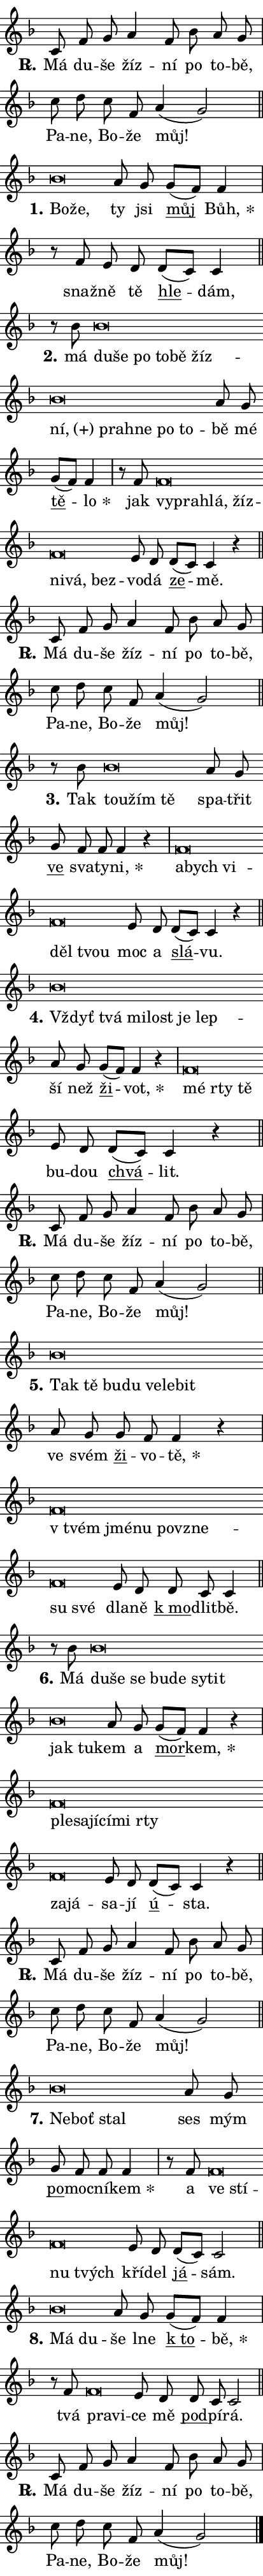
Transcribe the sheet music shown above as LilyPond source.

\version "2.22.1"
\header { tagline = "" }
\paper {
  indent = 0\cm
  top-margin = 0\cm
  right-margin = 0\cm
  bottom-margin = 0\cm
  left-margin = 0\cm
  paper-width = 7\cm
  page-breaking = #ly:one-page-breaking
  system-system-spacing.basic-distance = #11
  score-system-spacing.basic-distance = #11.3
  ragged-last = ##f
}


%% Author: Thomas Morley
%% https://lists.gnu.org/archive/html/lilypond-user/2020-05/msg00002.html
#(define (line-position grob)
"Returns position of @var[grob} in current system:
   @code{'start}, if at first time-step
   @code{'end}, if at last time-step
   @code{'middle} otherwise
"
  (let* ((col (ly:item-get-column grob))
         (ln (ly:grob-object col 'left-neighbor))
         (rn (ly:grob-object col 'right-neighbor))
         (col-to-check-left (if (ly:grob? ln) ln col))
         (col-to-check-right (if (ly:grob? rn) rn col))
         (break-dir-left
           (and
             (ly:grob-property col-to-check-left 'non-musical #f)
             (ly:item-break-dir col-to-check-left)))
         (break-dir-right
           (and
             (ly:grob-property col-to-check-right 'non-musical #f)
             (ly:item-break-dir col-to-check-right))))
        (cond ((eqv? 1 break-dir-left) 'start)
              ((eqv? -1 break-dir-right) 'end)
              (else 'middle))))

#(define (tranparent-at-line-position vctor)
  (lambda (grob)
  "Relying on @code{line-position} select the relevant enry from @var{vctor}.
Used to determine transparency,"
    (case (line-position grob)
      ((end) (not (vector-ref vctor 0)))
      ((middle) (not (vector-ref vctor 1)))
      ((start) (not (vector-ref vctor 2))))))

noteHeadBreakVisibility =
#(define-music-function (break-visibility)(vector?)
"Makes @code{NoteHead}s transparent relying on @var{break-visibility}"
#{
  \override NoteHead.transparent =
    #(tranparent-at-line-position break-visibility)
#})

#(define delete-ledgers-for-transparent-note-heads
  (lambda (grob)
    "Reads whether a @code{NoteHead} is transparent.
If so this @code{NoteHead} is removed from @code{'note-heads} from
@var{grob}, which is supposed to be @code{LedgerLineSpanner}.
As a result ledgers are not printed for this @code{NoteHead}"
    (let* ((nhds-array (ly:grob-object grob 'note-heads))
           (nhds-list
             (if (ly:grob-array? nhds-array)
                 (ly:grob-array->list nhds-array)
                 '()))
           ;; Relies on the transparent-property being done before
           ;; Staff.LedgerLineSpanner.after-line-breaking is executed.
           ;; This is fragile ...
           (to-keep
             (remove
               (lambda (nhd)
                 (ly:grob-property nhd 'transparent #f))
               nhds-list)))
      ;; TODO find a better method to iterate over grob-arrays, similiar
      ;; to filter/remove etc for lists
      ;; For now rebuilt from scratch
      (set! (ly:grob-object grob 'note-heads)  '())
      (for-each
        (lambda (nhd)
          (ly:pointer-group-interface::add-grob grob 'note-heads nhd))
        to-keep))))

hideNotes = {
  \noteHeadBreakVisibility #begin-of-line-visible
}
unHideNotes = {
  \noteHeadBreakVisibility #all-visible
}

% work-around for resetting accidentals
% https://lilypond.org/doc/v2.23/Documentation/notation/displaying-rhythms#unmetered-music
cadenzaMeasure = {
  \cadenzaOff
  \partial 1024 s1024
  \cadenzaOn
}

#(define-markup-command (accent layout props text) (markup?)
  "Underline accented syllable"
  (interpret-markup layout props
    #{\markup \override #'(offset . 4.3) \underline { #text }#}))

responsum = \markup \concat {
  "R" \hspace #-1.05 \path #0.1 #'((moveto 0 0.07) (lineto 0.9 0.8)) \hspace #0.05 "."
}

\layout {
    \context {
        \Staff
        \remove "Time_signature_engraver"
        \override LedgerLineSpanner.after-line-breaking = #delete-ledgers-for-transparent-note-heads
    }
    \context {
        \Voice {
            \override NoteHead.output-attributes = #'((class . "notehead"))
            \override Hairpin.height = #0.55
        }
    }
    \context {
        \Lyrics {
            \override StanzaNumber.output-attributes = #'((class . "stanzanumber"))
            \override LyricSpace.minimum-distance = #0.9
            \override LyricText.font-name = #"TeX Gyre Schola"
            \override LyricText.font-size = 1
            \override StanzaNumber.font-name = #"TeX Gyre Schola Bold"
            \override StanzaNumber.font-size = 1
        }
    }
}

% magnetic-lyrics.ily
%
%   written by
%     Jean Abou Samra <jean@abou-samra.fr>
%     Werner Lemberg <wl@gnu.org>
%
%   adapted by
%     Jiri Hon <jiri.hon@gmail.com>
%
% Version 2022-Apr-15

% https://www.mail-archive.com/lilypond-user@gnu.org/msg149350.html

#(define (Left_hyphen_pointer_engraver context)
   "Collect syllable-hyphen-syllable occurrences in lyrics and store
them in properties.  This engraver only looks to the left.  For
example, if the lyrics input is @code{foo -- bar}, it does the
following.

@itemize @bullet
@item
Set the @code{text} property of the @code{LyricHyphen} grob between
@q{foo} and @q{bar} to @code{foo}.

@item
Set the @code{left-hyphen} property of the @code{LyricText} grob with
text @q{foo} to the @code{LyricHyphen} grob between @q{foo} and
@q{bar}.
@end itemize

Use this auxiliary engraver in combination with the
@code{lyric-@/text::@/apply-@/magnetic-@/offset!} hook."
   (let ((hyphen #f)
         (text #f))
     (make-engraver
      (acknowledgers
       ((lyric-syllable-interface engraver grob source-engraver)
        (set! text grob)))
      (end-acknowledgers
       ((lyric-hyphen-interface engraver grob source-engraver)
        ;(when (not (grob::has-interface grob 'lyric-space-interface))
          (set! hyphen grob)));)
      ((stop-translation-timestep engraver)
       (when (and text hyphen)
         (ly:grob-set-object! text 'left-hyphen hyphen))
       (set! text #f)
       (set! hyphen #f)))))

#(define (lyric-text::apply-magnetic-offset! grob)
   "If the space between two syllables is less than the value in
property @code{LyricText@/.details@/.squash-threshold}, move the right
syllable to the left so that it gets concatenated with the left
syllable.

Use this function as a hook for
@code{LyricText@/.after-@/line-@/breaking} if the
@code{Left_@/hyphen_@/pointer_@/engraver} is active."
   (let ((hyphen (ly:grob-object grob 'left-hyphen #f)))
     (when hyphen
       (let ((left-text (ly:spanner-bound hyphen LEFT)))
         (when (grob::has-interface left-text 'lyric-syllable-interface)
           (let* ((common (ly:grob-common-refpoint grob left-text X))
                  (this-x-ext (ly:grob-extent grob common X))
                  (left-x-ext
                   (begin
                     ;; Trigger magnetism for left-text.
                     (ly:grob-property left-text 'after-line-breaking)
                     (ly:grob-extent left-text common X)))
                  ;; `delta` is the gap width between two syllables.
                  (delta (- (interval-start this-x-ext)
                            (interval-end left-x-ext)))
                  (details (ly:grob-property grob 'details))
                  (threshold (assoc-get 'squash-threshold details 0.2)))
             (when (< delta threshold)
               (let* (;; We have to manipulate the input text so that
                      ;; ligatures crossing syllable boundaries are not
                      ;; disabled.  For languages based on the Latin
                      ;; script this is essentially a beautification.
                      ;; However, for non-Western scripts it can be a
                      ;; necessity.
                      (lt (ly:grob-property left-text 'text))
                      (rt (ly:grob-property grob 'text))
                      (is-space (grob::has-interface hyphen 'lyric-space-interface))
                      (space (if is-space " " ""))
                      (space-markup (grob-interpret-markup grob " "))
                      (space-size (interval-length (ly:stencil-extent space-markup X)))
                      (extra-delta (if is-space space-size 0))
                      ;; Append new syllable.
                      (ltrt-space (if (and (string? lt) (string? rt))
                                (string-append lt space rt)
                                (make-concat-markup (list lt space rt))))
                      ;; Right-align `ltrt` to the right side.
                      (ltrt-space-markup (grob-interpret-markup
                               grob
                               (make-translate-markup
                                (cons (interval-length this-x-ext) 0)
                                (make-right-align-markup ltrt-space)))))
                 (begin
                   ;; Don't print `left-text`.
                   (ly:grob-set-property! left-text 'stencil #f)
                   ;; Set text and stencil (which holds all collected
                   ;; syllables so far) and shift it to the left.
                   (ly:grob-set-property! grob 'text ltrt-space)
                   (ly:grob-set-property! grob 'stencil ltrt-space-markup)
                   (ly:grob-translate-axis! grob (- (- delta extra-delta)) X))))))))))


#(define (lyric-hyphen::displace-bounds-first grob)
   ;; Make very sure this callback isn't triggered too early.
   (let ((left (ly:spanner-bound grob LEFT))
         (right (ly:spanner-bound grob RIGHT)))
     (ly:grob-property left 'after-line-breaking)
     (ly:grob-property right 'after-line-breaking)
     (ly:lyric-hyphen::print grob)))

squashThreshold = #0.4

\layout {
  \context {
    \Lyrics
    \consists #Left_hyphen_pointer_engraver
    \override LyricText.after-line-breaking =
      #lyric-text::apply-magnetic-offset!
    \override LyricHyphen.stencil = #lyric-hyphen::displace-bounds-first
    \override LyricText.details.squash-threshold = \squashThreshold
    \override LyricHyphen.minimum-distance = 0
    \override LyricHyphen.minimum-length = \squashThreshold
  }
}

squash = \override LyricText.details.squash-threshold = 9999
unSquash = \override LyricText.details.squash-threshold = \squashThreshold

left = \override LyricText.self-alignment-X = #LEFT
unLeft = \revert LyricText.self-alignment-X

starOffset = #(lambda (grob) 
                (let ((x_offset (ly:self-alignment-interface::aligned-on-x-parent grob)))
                  (if (= x_offset 0) 0 (+ x_offset 1.2))))

star = #(define-music-function (syllable)(string?)
"Append star separator at the end of a syllable"
#{
  \once \override LyricText.X-offset = #starOffset
  \lyricmode { \markup {
    #syllable
    \override #'((font-name . "TeX Gyre Schola Bold")) \hspace #0.2 \lower #0.65 \larger "*"
  } }
#})

starAccent = #(define-music-function (syllable)(string?)
"Append star separator at the end of a syllable and make accent"
#{
  \once \override LyricText.X-offset = #starOffset
  \lyricmode { \markup {
    \accent #syllable
    \override #'((font-name . "TeX Gyre Schola Bold")) \hspace #0.2 \lower #0.65 \larger "*"
  } }
#})

breath = #(define-music-function (syllable)(string?)
"Append breathing indicator at the end of a syllable"
#{
  \lyricmode { \markup { #syllable "+" } }
#})

optionalBreath = #(define-music-function (syllable)(string?)
"Append optional breathing indicator at the end of a syllable"
#{
  \lyricmode { \markup { #syllable "(+)" } }
#})


\score {
    <<
        \new Voice = "melody" { \cadenzaOn \key f \major \relative { c'8 f g a4 f8 \bar "" bes a g \cadenzaMeasure \bar "|" c d c f, a4( g2) \cadenzaMeasure \bar "||" \break } }
        \new Lyrics \lyricsto "melody" { \lyricmode { \set stanza = \responsum
Má du -- še žíz -- ní po to -- bě, Pa -- ne, Bo -- že můj! } }
    >>
    \layout {}
}

\score {
    <<
        \new Voice = "melody" { \cadenzaOn \key f \major \relative { bes'\breve*1/16 \hideNotes \breve*1/16 \bar "" \unHideNotes a8 g \bar "" g[( f)] f4 \cadenzaMeasure \bar "|" r8 f e8 d \bar "" d[( c)] c4 \cadenzaMeasure \bar "||" \break } }
        \new Lyrics \lyricsto "melody" { \lyricmode { \set stanza = "1."
\left Bo -- \squash že, \unLeft \unSquash ty jsi \markup \accent můj \star Bůh, snaž -- ně tě \markup \accent hle -- dám, } }
    >>
    \layout {}
}

\score {
    <<
        \new Voice = "melody" { \cadenzaOn \key f \major \relative { r8 bes'8 bes\breve*1/16 \hideNotes \breve*1/16 \bar "" \breve*1/16 \bar "" \breve*1/16 \bar "" \breve*1/16 \bar "" \breve*1/16 \bar "" \breve*1/16 \bar "" \breve*1/16 \bar "" \breve*1/16 \bar "" \breve*1/16 \breve*1/16 \bar "" \unHideNotes a8 g \bar "" g[( f)] f4 \cadenzaMeasure \bar "|" r8 f8 f\breve*1/16 \hideNotes \breve*1/16 \bar "" \breve*1/16 \bar "" \breve*1/16 \bar "" \breve*1/16 \bar "" \breve*1/16 \breve*1/16 \bar "" \unHideNotes e8 d \bar "" d[( c)] c4 r \cadenzaMeasure \bar "||" \break } }
        \new Lyrics \lyricsto "melody" { \lyricmode { \set stanza = "2."
má \left du -- \squash še po to -- bě žíz -- \optionalBreath ní, pra -- hne po to -- \unLeft \unSquash bě mé \markup \accent tě -- \star lo jak \left vy -- \squash pra -- hlá, žíz -- ni -- vá, bez -- \unLeft \unSquash vo -- dá \markup \accent ze -- mě. } }
    >>
    \layout {}
}

\score {
    <<
        \new Voice = "melody" { \cadenzaOn \key f \major \relative { c'8 f g a4 f8 \bar "" bes a g \cadenzaMeasure \bar "|" c d c f, a4( g2) \cadenzaMeasure \bar "||" \break } }
        \new Lyrics \lyricsto "melody" { \lyricmode { \set stanza = \responsum
Má du -- še žíz -- ní po to -- bě, Pa -- ne, Bo -- že můj! } }
    >>
    \layout {}
}

\score {
    <<
        \new Voice = "melody" { \cadenzaOn \key f \major \relative { r8 bes'8 bes\breve*1/16 \hideNotes \breve*1/16 \breve*1/16 \bar "" \unHideNotes a8 g \bar "" g f f f4 r \cadenzaMeasure \bar "|" f\breve*1/16 \hideNotes \breve*1/16 \bar "" \breve*1/16 \bar "" \breve*1/16 \breve*1/16 \bar "" \unHideNotes e8 d \bar "" d[( c)] c4 r \cadenzaMeasure \bar "||" \break } }
        \new Lyrics \lyricsto "melody" { \lyricmode { \set stanza = "3."
Tak \left tou -- \squash žím tě \unLeft \unSquash spa -- třit \markup \accent ve sva -- ty -- \star ni, \left a -- \squash bych vi -- děl tvou \unLeft \unSquash moc a \markup \accent slá -- vu. } }
    >>
    \layout {}
}

\score {
    <<
        \new Voice = "melody" { \cadenzaOn \key f \major \relative { bes'\breve*1/16 \hideNotes \breve*1/16 \bar "" \breve*1/16 \bar "" \breve*1/16 \bar "" \breve*1/16 \breve*1/16 \bar "" \unHideNotes a8 g \bar "" g[( f)] f4 r \cadenzaMeasure \bar "|" f\breve*1/16 \hideNotes \breve*1/16 \breve*1/16 \bar "" \unHideNotes e8 d \bar "" d[( c)] c4 r \cadenzaMeasure \bar "||" \break } }
        \new Lyrics \lyricsto "melody" { \lyricmode { \set stanza = "4."
\left Vždyť \squash tvá mi -- lost je lep -- \unLeft \unSquash ší než \markup \accent ži -- \star vot, \left mé \squash rty tě \unLeft \unSquash bu -- dou \markup \accent chvá -- lit. } }
    >>
    \layout {}
}

\score {
    <<
        \new Voice = "melody" { \cadenzaOn \key f \major \relative { c'8 f g a4 f8 \bar "" bes a g \cadenzaMeasure \bar "|" c d c f, a4( g2) \cadenzaMeasure \bar "||" \break } }
        \new Lyrics \lyricsto "melody" { \lyricmode { \set stanza = \responsum
Má du -- še žíz -- ní po to -- bě, Pa -- ne, Bo -- že můj! } }
    >>
    \layout {}
}

\score {
    <<
        \new Voice = "melody" { \cadenzaOn \key f \major \relative { bes'\breve*1/16 \hideNotes \breve*1/16 \bar "" \breve*1/16 \bar "" \breve*1/16 \bar "" \breve*1/16 \bar "" \breve*1/16 \breve*1/16 \bar "" \unHideNotes a8 g \bar "" g f f4 r \cadenzaMeasure \bar "|" f\breve*1/16 \hideNotes \breve*1/16 \bar "" \breve*1/16 \bar "" \breve*1/16 \bar "" \breve*1/16 \bar "" \breve*1/16 \breve*1/16 \bar "" \unHideNotes e8 d \bar "" d c c4 \cadenzaMeasure \bar "||" \break } }
        \new Lyrics \lyricsto "melody" { \lyricmode { \set stanza = "5."
\left Tak \squash tě bu -- du ve -- le -- bit \unLeft \unSquash ve svém \markup \accent ži -- vo -- \star tě, \left "v tvém" \squash jmé -- nu po -- vzne -- su své \unLeft \unSquash dla -- ně \markup \accent "k mo" -- dlit -- bě. } }
    >>
    \layout {}
}

\score {
    <<
        \new Voice = "melody" { \cadenzaOn \key f \major \relative { r8 bes'8 bes\breve*1/16 \hideNotes \breve*1/16 \bar "" \breve*1/16 \bar "" \breve*1/16 \bar "" \breve*1/16 \bar "" \breve*1/16 \bar "" \breve*1/16 \bar "" \breve*1/16 \breve*1/16 \bar "" \unHideNotes a8 g \bar "" g[( f)] f4 r \cadenzaMeasure \bar "|" f\breve*1/16 \hideNotes \breve*1/16 \bar "" \breve*1/16 \bar "" \breve*1/16 \bar "" \breve*1/16 \bar "" \breve*1/16 \bar "" \breve*1/16 \breve*1/16 \bar "" \unHideNotes e8 d \bar "" d[( c)] c4 r \cadenzaMeasure \bar "||" \break } }
        \new Lyrics \lyricsto "melody" { \lyricmode { \set stanza = "6."
Má \left du -- \squash še se bu -- de sy -- tit jak tu -- \unLeft \unSquash kem a \markup \accent mor -- \star kem, \left ple -- \squash sa -- jí -- cí -- mi rty za -- já -- \unLeft \unSquash sa -- jí \markup \accent ú -- sta. } }
    >>
    \layout {}
}

\score {
    <<
        \new Voice = "melody" { \cadenzaOn \key f \major \relative { c'8 f g a4 f8 \bar "" bes a g \cadenzaMeasure \bar "|" c d c f, a4( g2) \cadenzaMeasure \bar "||" \break } }
        \new Lyrics \lyricsto "melody" { \lyricmode { \set stanza = \responsum
Má du -- še žíz -- ní po to -- bě, Pa -- ne, Bo -- že můj! } }
    >>
    \layout {}
}

\score {
    <<
        \new Voice = "melody" { \cadenzaOn \key f \major \relative { bes'\breve*1/16 \hideNotes \breve*1/16 \breve*1/16 \bar "" \unHideNotes a8 g \bar "" g f f f4 \cadenzaMeasure \bar "|" r8 f8 f\breve*1/16 \hideNotes \breve*1/16 \bar "" \breve*1/16 \breve*1/16 \bar "" \unHideNotes e8 d \bar "" d[( c)] c2 \cadenzaMeasure \bar "||" \break } }
        \new Lyrics \lyricsto "melody" { \lyricmode { \set stanza = "7."
\left Ne -- \squash boť stal \unLeft \unSquash ses mým \markup \accent po -- moc -- ní -- \star kem a \left ve \squash stí -- nu tvých \unLeft \unSquash kří -- del \markup \accent já -- sám. } }
    >>
    \layout {}
}

\score {
    <<
        \new Voice = "melody" { \cadenzaOn \key f \major \relative { bes'\breve*1/16 \hideNotes \breve*1/16 \bar "" \unHideNotes a8 g \bar "" g[( f)] f4 \cadenzaMeasure \bar "|" r8 f8 f\breve*1/16 \hideNotes \breve*1/16 \bar "" \unHideNotes e8 d \bar "" d c c2 \cadenzaMeasure \bar "||" \break } }
        \new Lyrics \lyricsto "melody" { \lyricmode { \set stanza = "8."
\left Má \squash du -- \unLeft \unSquash še lne \markup \accent "k to" -- \star bě, tvá \left pra -- \squash vi -- \unLeft \unSquash ce mě \markup \accent pod -- pí -- rá. } }
    >>
    \layout {}
}

\score {
    <<
        \new Voice = "melody" { \cadenzaOn \key f \major \relative { c'8 f g a4 f8 \bar "" bes a g \cadenzaMeasure \bar "|" c d c f, a4( g2) \cadenzaMeasure \bar "||" \break } \bar "|." }
        \new Lyrics \lyricsto "melody" { \lyricmode { \set stanza = \responsum
Má du -- še žíz -- ní po to -- bě, Pa -- ne, Bo -- že můj! } }
    >>
    \layout {}
}
